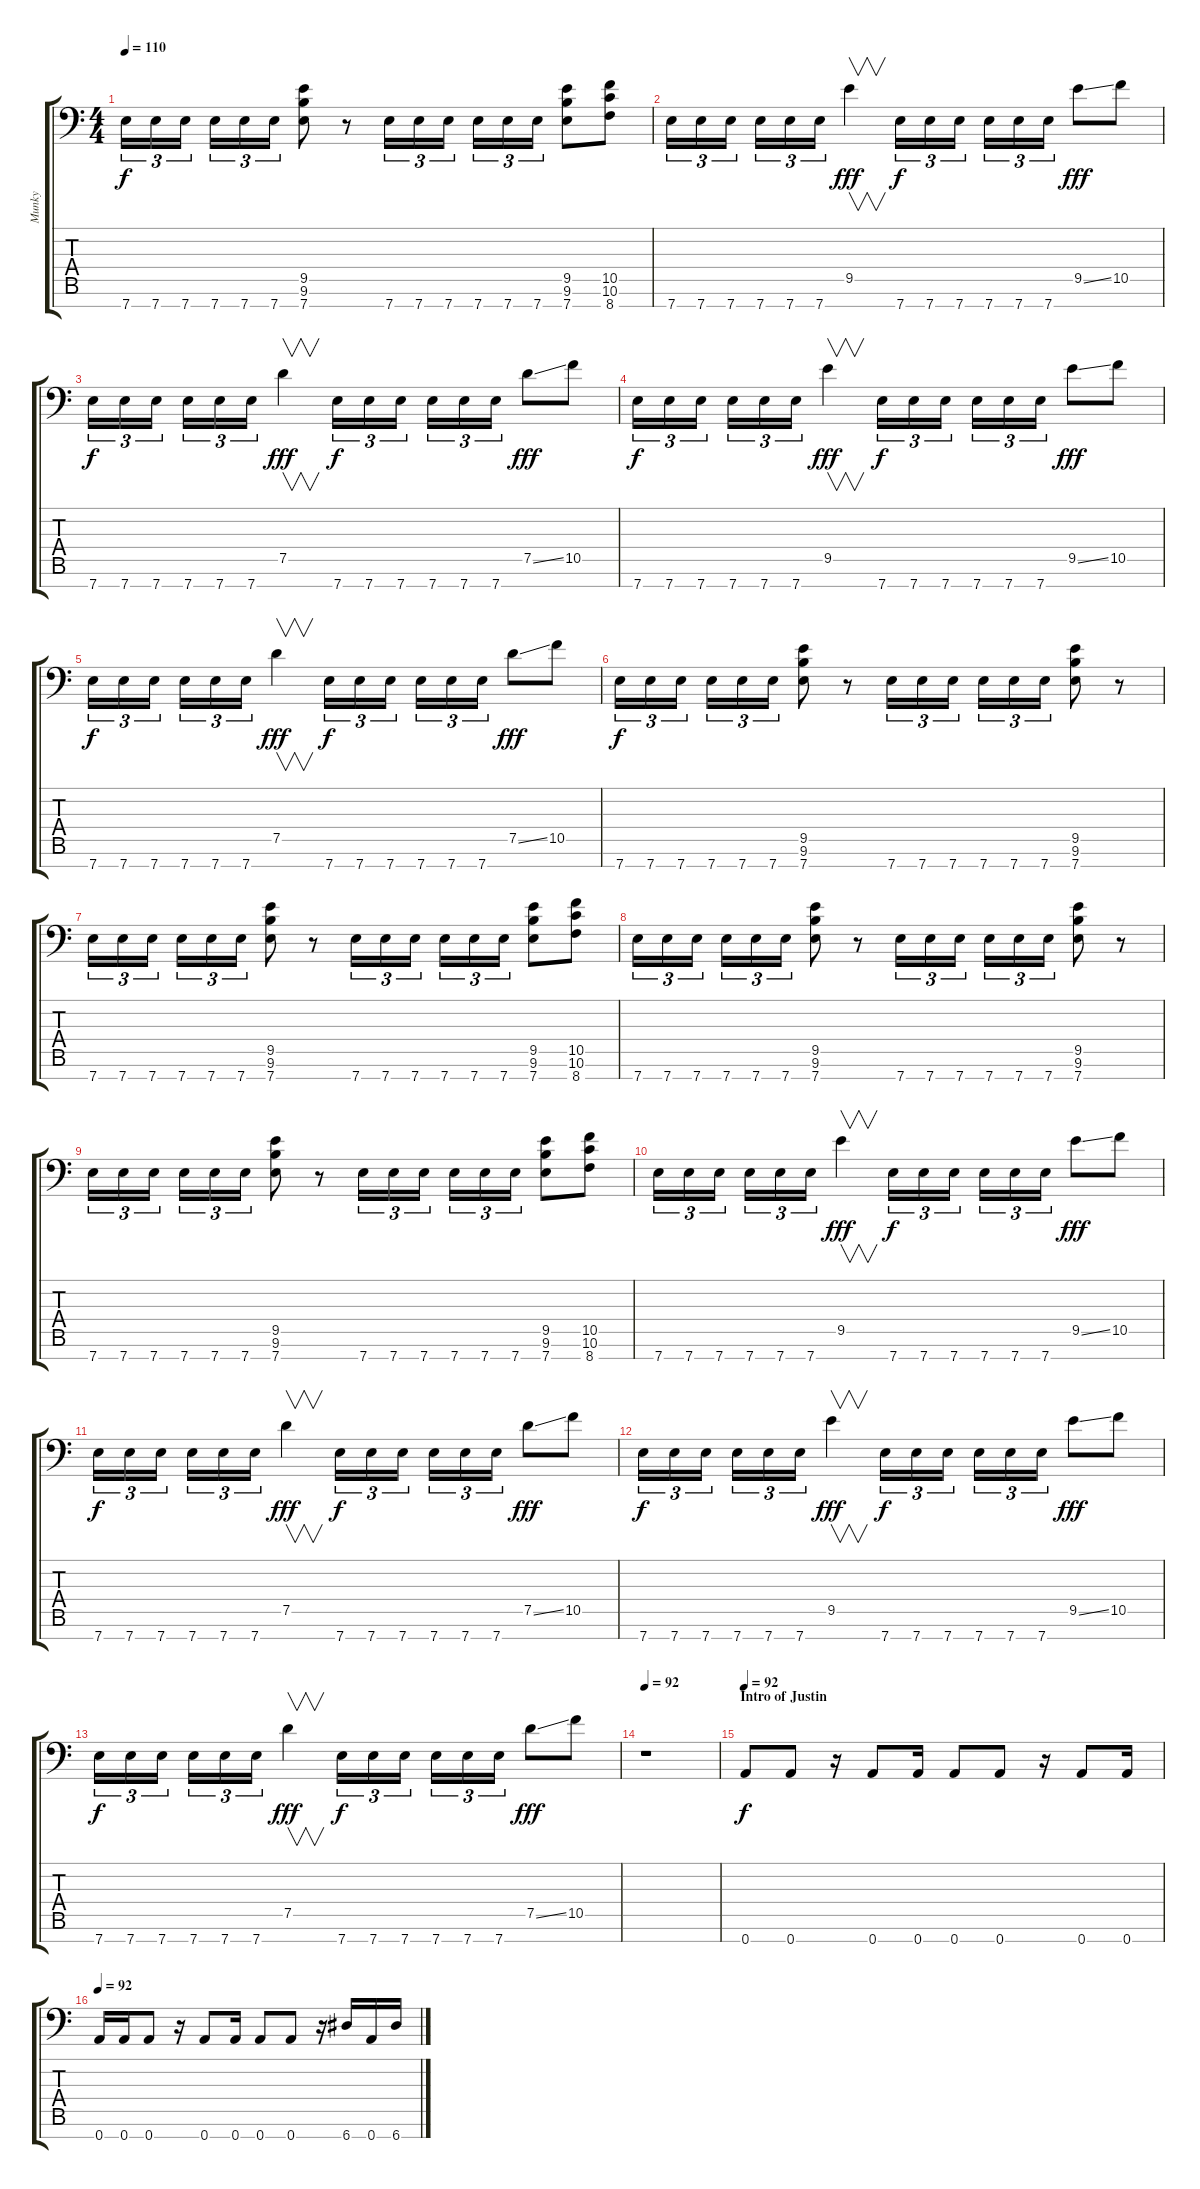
\track ("Munky" "Munky") {instrument distortionguitar}
\staff {score tabs}
\tuning (D4 A3 F3 C3 G2 D2 A1) {hide}
\ts (4 4)
\tempo 110
\clef f4
\ks c
7.7.16{tu (3 2) dy f} 7.7.16{tu (3 2)} 7.7.16{tu (3 2)} 7.7.16{tu (3 2)} 7.7.16{tu (3 2)} 7.7.16{tu (3 2)} (9.5 9.6 7.7).8 r.8 7.7.16{tu (3 2)} 7.7.16{tu (3 2)} 7.7.16{tu (3 2)} 7.7.16{tu (3 2)} 7.7.16{tu (3 2)} 7.7.16{tu (3 2)} (9.5 9.6 7.7).8 (10.5 10.6 8.7).8 |
7.7.16{tu (3 2)} 7.7.16{tu (3 2)} 7.7.16{tu (3 2)} 7.7.16{tu (3 2)} 7.7.16{tu (3 2)} 7.7.16{tu (3 2)} 9.5.4{v dy fff} 7.7.16{tu (3 2) dy f} 7.7.16{tu (3 2)} 7.7.16{tu (3 2)} 7.7.16{tu (3 2)} 7.7.16{tu (3 2)} 7.7.16{tu (3 2)} 9.5{ss}.8{dy fff} 10.5.8 |
7.7.16{tu (3 2) dy f} 7.7.16{tu (3 2)} 7.7.16{tu (3 2)} 7.7.16{tu (3 2)} 7.7.16{tu (3 2)} 7.7.16{tu (3 2)} 7.5.4{v dy fff} 7.7.16{tu (3 2) dy f} 7.7.16{tu (3 2)} 7.7.16{tu (3 2)} 7.7.16{tu (3 2)} 7.7.16{tu (3 2)} 7.7.16{tu (3 2)} 7.5{ss}.8{dy fff} 10.5.8 |
7.7.16{tu (3 2) dy f} 7.7.16{tu (3 2)} 7.7.16{tu (3 2)} 7.7.16{tu (3 2)} 7.7.16{tu (3 2)} 7.7.16{tu (3 2)} 9.5.4{v dy fff} 7.7.16{tu (3 2) dy f} 7.7.16{tu (3 2)} 7.7.16{tu (3 2)} 7.7.16{tu (3 2)} 7.7.16{tu (3 2)} 7.7.16{tu (3 2)} 9.5{ss}.8{dy fff} 10.5.8 |
7.7.16{tu (3 2) dy f} 7.7.16{tu (3 2)} 7.7.16{tu (3 2)} 7.7.16{tu (3 2)} 7.7.16{tu (3 2)} 7.7.16{tu (3 2)} 7.5.4{v dy fff} 7.7.16{tu (3 2) dy f} 7.7.16{tu (3 2)} 7.7.16{tu (3 2)} 7.7.16{tu (3 2)} 7.7.16{tu (3 2)} 7.7.16{tu (3 2)} 7.5{ss}.8{dy fff} 10.5.8 |
7.7.16{tu (3 2) dy f} 7.7.16{tu (3 2)} 7.7.16{tu (3 2)} 7.7.16{tu (3 2)} 7.7.16{tu (3 2)} 7.7.16{tu (3 2)} (9.5 9.6 7.7).8 r.8 7.7.16{tu (3 2)} 7.7.16{tu (3 2)} 7.7.16{tu (3 2)} 7.7.16{tu (3 2)} 7.7.16{tu (3 2)} 7.7.16{tu (3 2)} (9.5 9.6 7.7).8 r.8 |
7.7.16{tu (3 2)} 7.7.16{tu (3 2)} 7.7.16{tu (3 2)} 7.7.16{tu (3 2)} 7.7.16{tu (3 2)} 7.7.16{tu (3 2)} (9.5 9.6 7.7).8 r.8 7.7.16{tu (3 2)} 7.7.16{tu (3 2)} 7.7.16{tu (3 2)} 7.7.16{tu (3 2)} 7.7.16{tu (3 2)} 7.7.16{tu (3 2)} (9.5 9.6 7.7).8 (10.5 10.6 8.7).8 |
7.7.16{tu (3 2)} 7.7.16{tu (3 2)} 7.7.16{tu (3 2)} 7.7.16{tu (3 2)} 7.7.16{tu (3 2)} 7.7.16{tu (3 2)} (9.5 9.6 7.7).8 r.8 7.7.16{tu (3 2)} 7.7.16{tu (3 2)} 7.7.16{tu (3 2)} 7.7.16{tu (3 2)} 7.7.16{tu (3 2)} 7.7.16{tu (3 2)} (9.5 9.6 7.7).8 r.8 |
7.7.16{tu (3 2)} 7.7.16{tu (3 2)} 7.7.16{tu (3 2)} 7.7.16{tu (3 2)} 7.7.16{tu (3 2)} 7.7.16{tu (3 2)} (9.5 9.6 7.7).8 r.8 7.7.16{tu (3 2)} 7.7.16{tu (3 2)} 7.7.16{tu (3 2)} 7.7.16{tu (3 2)} 7.7.16{tu (3 2)} 7.7.16{tu (3 2)} (9.5 9.6 7.7).8 (10.5 10.6 8.7).8 |
7.7.16{tu (3 2)} 7.7.16{tu (3 2)} 7.7.16{tu (3 2)} 7.7.16{tu (3 2)} 7.7.16{tu (3 2)} 7.7.16{tu (3 2)} 9.5.4{v dy fff} 7.7.16{tu (3 2) dy f} 7.7.16{tu (3 2)} 7.7.16{tu (3 2)} 7.7.16{tu (3 2)} 7.7.16{tu (3 2)} 7.7.16{tu (3 2)} 9.5{ss}.8{dy fff} 10.5.8 |
7.7.16{tu (3 2) dy f} 7.7.16{tu (3 2)} 7.7.16{tu (3 2)} 7.7.16{tu (3 2)} 7.7.16{tu (3 2)} 7.7.16{tu (3 2)} 7.5.4{v dy fff} 7.7.16{tu (3 2) dy f} 7.7.16{tu (3 2)} 7.7.16{tu (3 2)} 7.7.16{tu (3 2)} 7.7.16{tu (3 2)} 7.7.16{tu (3 2)} 7.5{ss}.8{dy fff} 10.5.8 |
7.7.16{tu (3 2) dy f} 7.7.16{tu (3 2)} 7.7.16{tu (3 2)} 7.7.16{tu (3 2)} 7.7.16{tu (3 2)} 7.7.16{tu (3 2)} 9.5.4{v dy fff} 7.7.16{tu (3 2) dy f} 7.7.16{tu (3 2)} 7.7.16{tu (3 2)} 7.7.16{tu (3 2)} 7.7.16{tu (3 2)} 7.7.16{tu (3 2)} 9.5{ss}.8{dy fff} 10.5.8 |
7.7.16{tu (3 2) dy f} 7.7.16{tu (3 2)} 7.7.16{tu (3 2)} 7.7.16{tu (3 2)} 7.7.16{tu (3 2)} 7.7.16{tu (3 2)} 7.5.4{v dy fff} 7.7.16{tu (3 2) dy f} 7.7.16{tu (3 2)} 7.7.16{tu (3 2)} 7.7.16{tu (3 2)} 7.7.16{tu (3 2)} 7.7.16{tu (3 2)} 7.5{ss}.8{dy fff} 10.5.8 |
\tempo 92
r.1 |
\section ("" "Intro of Justin")
\tempo 92
0.7.8{dy f} 0.7.8 r.16 0.7.8 0.7.16 0.7.8 0.7.8 r.16 0.7.8 0.7.16 |
\tempo 92
0.7.16 0.7.16 0.7.8 r.16 0.7.8 0.7.16 0.7.8 0.7.8 r.16 6.7.16 0.7.16 6.7.16
